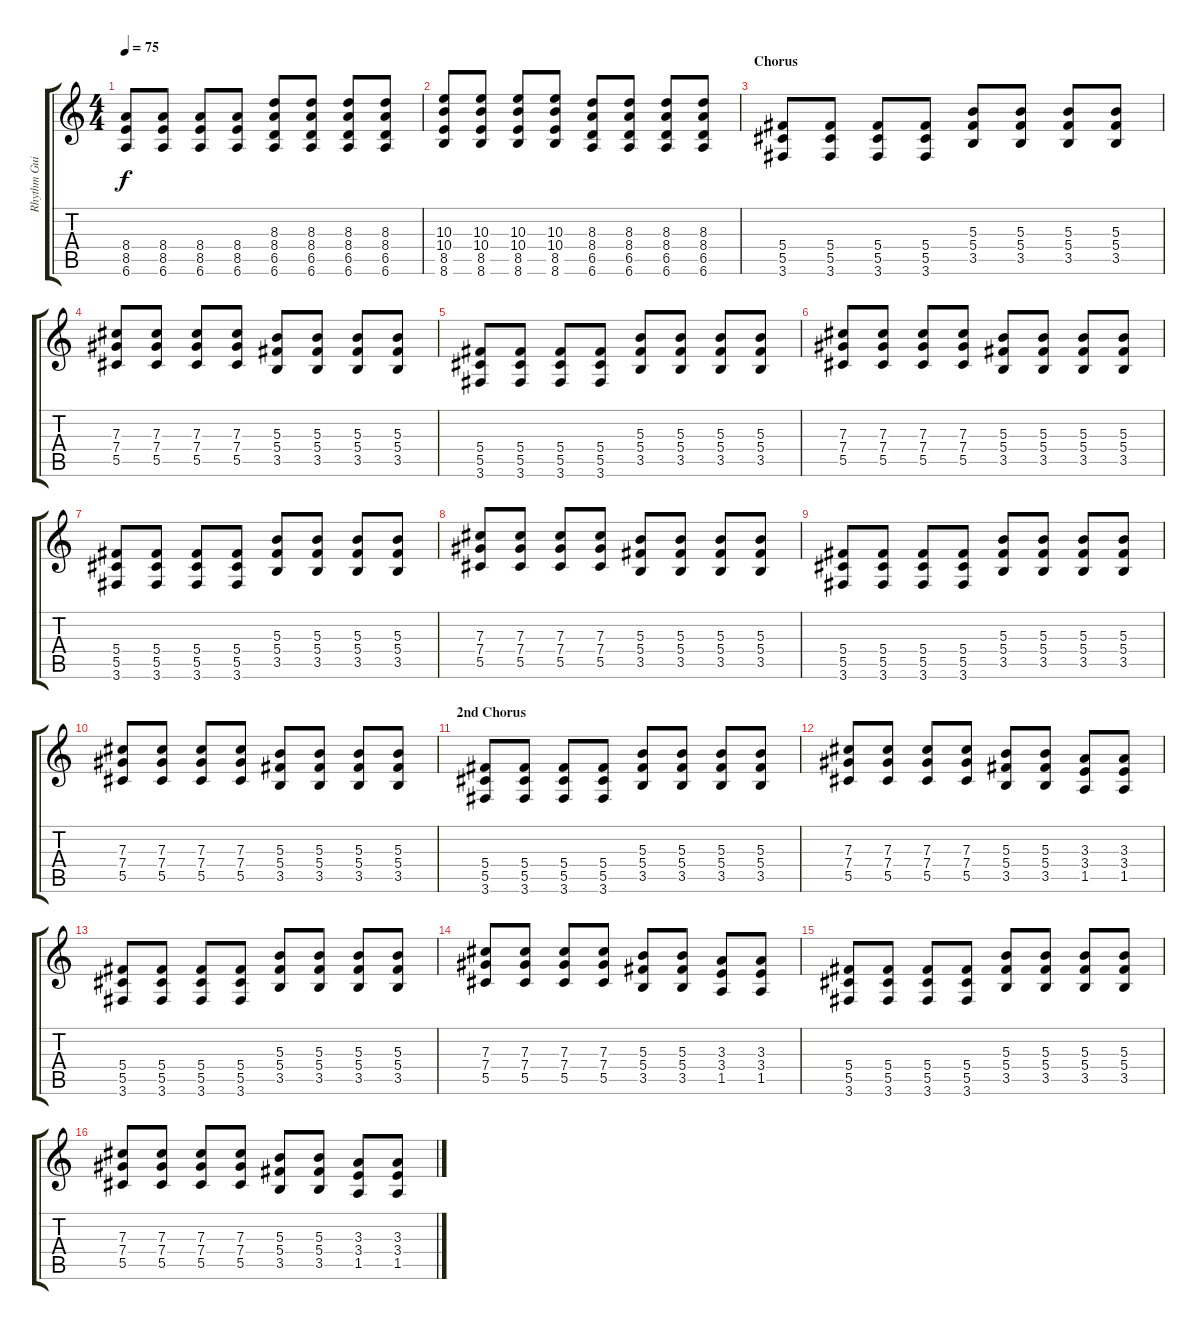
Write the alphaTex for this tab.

\track ("Rhythm Guitar (Brian Bell)" "Rhythm Gui") {instrument overdrivenguitar}
\staff {score tabs}
\tuning (Eb4 Bb3 Gb3 Db3 Ab2 Eb2) {hide}
\ts (4 4)
\tempo 75
\clef g2
\ks c
(8.4 8.5 6.6).8{dy f} (8.4 8.5 6.6).8 (8.4 8.5 6.6).8 (8.4 8.5 6.6).8 (8.3 8.4 6.5 6.6).8 (8.3 8.4 6.5 6.6).8 (8.3 8.4 6.5 6.6).8 (8.3 8.4 6.5 6.6).8 |
(10.3 10.4 8.5 8.6).8 (10.3 10.4 8.5 8.6).8 (10.3 10.4 8.5 8.6).8 (10.3 10.4 8.5 8.6).8 (8.3 8.4 6.5 6.6).8 (8.3 8.4 6.5 6.6).8 (8.3 8.4 6.5 6.6).8 (8.3 8.4 6.5 6.6).8 |
\section ("" "Chorus")
(5.4 5.5 3.6).8 (5.4 5.5 3.6).8 (5.4 5.5 3.6).8 (5.4 5.5 3.6).8 (5.3 5.4 3.5).8 (5.3 5.4 3.5).8 (5.3 5.4 3.5).8 (5.3 5.4 3.5).8 |
(7.3 7.4 5.5).8 (7.3 7.4 5.5).8 (7.3 7.4 5.5).8 (7.3 7.4 5.5).8 (5.3 5.4 3.5).8 (5.3 5.4 3.5).8 (5.3 5.4 3.5).8 (5.3 5.4 3.5).8 |
(5.4 5.5 3.6).8 (5.4 5.5 3.6).8 (5.4 5.5 3.6).8 (5.4 5.5 3.6).8 (5.3 5.4 3.5).8 (5.3 5.4 3.5).8 (5.3 5.4 3.5).8 (5.3 5.4 3.5).8 |
(7.3 7.4 5.5).8 (7.3 7.4 5.5).8 (7.3 7.4 5.5).8 (7.3 7.4 5.5).8 (5.3 5.4 3.5).8 (5.3 5.4 3.5).8 (5.3 5.4 3.5).8 (5.3 5.4 3.5).8 |
(5.4 5.5 3.6).8 (5.4 5.5 3.6).8 (5.4 5.5 3.6).8 (5.4 5.5 3.6).8 (5.3 5.4 3.5).8 (5.3 5.4 3.5).8 (5.3 5.4 3.5).8 (5.3 5.4 3.5).8 |
(7.3 7.4 5.5).8 (7.3 7.4 5.5).8 (7.3 7.4 5.5).8 (7.3 7.4 5.5).8 (5.3 5.4 3.5).8 (5.3 5.4 3.5).8 (5.3 5.4 3.5).8 (5.3 5.4 3.5).8 |
(5.4 5.5 3.6).8 (5.4 5.5 3.6).8 (5.4 5.5 3.6).8 (5.4 5.5 3.6).8 (5.3 5.4 3.5).8 (5.3 5.4 3.5).8 (5.3 5.4 3.5).8 (5.3 5.4 3.5).8 |
(7.3 7.4 5.5).8 (7.3 7.4 5.5).8 (7.3 7.4 5.5).8 (7.3 7.4 5.5).8 (5.3 5.4 3.5).8 (5.3 5.4 3.5).8 (5.3 5.4 3.5).8 (5.3 5.4 3.5).8 |
\section ("" "2nd Chorus")
(5.4 5.5 3.6).8 (5.4 5.5 3.6).8 (5.4 5.5 3.6).8 (5.4 5.5 3.6).8 (5.3 5.4 3.5).8 (5.3 5.4 3.5).8 (5.3 5.4 3.5).8 (5.3 5.4 3.5).8 |
(7.3 7.4 5.5).8 (7.3 7.4 5.5).8 (7.3 7.4 5.5).8 (7.3 7.4 5.5).8 (5.3 5.4 3.5).8 (5.3 5.4 3.5).8 (3.3 3.4 1.5).8 (3.3 3.4 1.5).8 |
(5.4 5.5 3.6).8 (5.4 5.5 3.6).8 (5.4 5.5 3.6).8 (5.4 5.5 3.6).8 (5.3 5.4 3.5).8 (5.3 5.4 3.5).8 (5.3 5.4 3.5).8 (5.3 5.4 3.5).8 |
(7.3 7.4 5.5).8 (7.3 7.4 5.5).8 (7.3 7.4 5.5).8 (7.3 7.4 5.5).8 (5.3 5.4 3.5).8 (5.3 5.4 3.5).8 (3.3 3.4 1.5).8 (3.3 3.4 1.5).8 |
(5.4 5.5 3.6).8 (5.4 5.5 3.6).8 (5.4 5.5 3.6).8 (5.4 5.5 3.6).8 (5.3 5.4 3.5).8 (5.3 5.4 3.5).8 (5.3 5.4 3.5).8 (5.3 5.4 3.5).8 |
(7.3 7.4 5.5).8 (7.3 7.4 5.5).8 (7.3 7.4 5.5).8 (7.3 7.4 5.5).8 (5.3 5.4 3.5).8 (5.3 5.4 3.5).8 (3.3 3.4 1.5).8 (3.3 3.4 1.5).8
